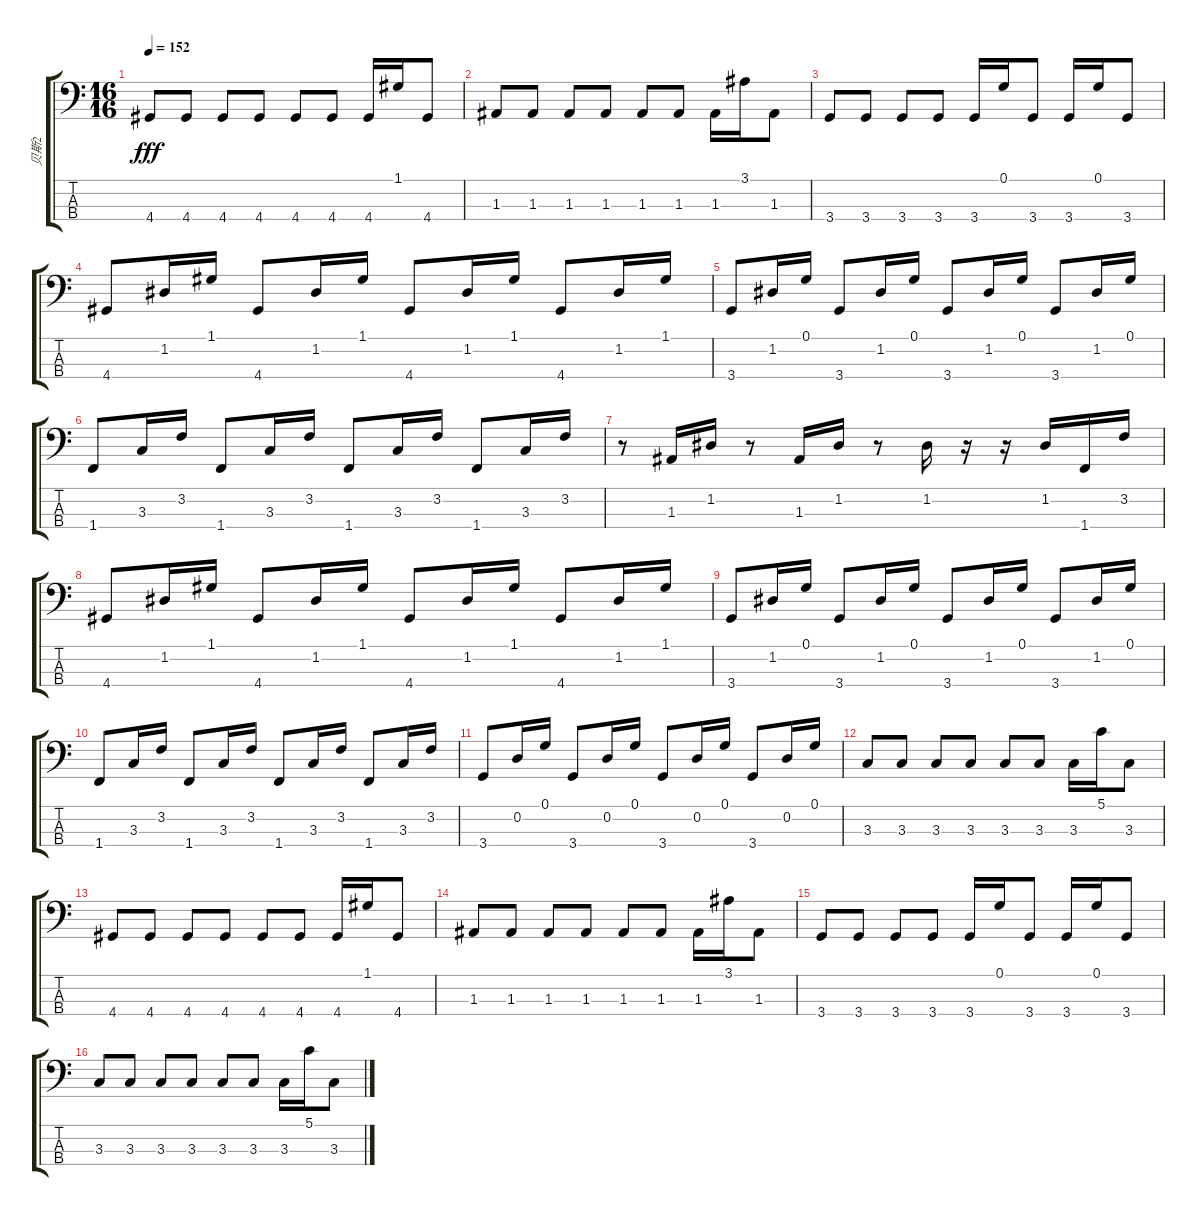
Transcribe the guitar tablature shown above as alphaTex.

\track ("贝斯2" "贝斯2") {instrument slapbass2}
\staff {score tabs}
\tuning (G2 D2 A1 E1) {hide}
\ts (16 16)
\tempo 152
\clef f4
\ks c
4.4.8{dy fff} 4.4.8 4.4.8 4.4.8 4.4.8 4.4.8 4.4.16 1.1.16 4.4.8 |
1.3.8 1.3.8 1.3.8 1.3.8 1.3.8 1.3.8 1.3.16 3.1.16 1.3.8 |
3.4.8 3.4.8 3.4.8 3.4.8 3.4.16 0.1.16 3.4.8 3.4.16 0.1.16 3.4.8 |
4.4.8 1.2.16 1.1.16 4.4.8 1.2.16 1.1.16 4.4.8 1.2.16 1.1.16 4.4.8 1.2.16 1.1.16 |
3.4.8 1.2.16 0.1.16 3.4.8 1.2.16 0.1.16 3.4.8 1.2.16 0.1.16 3.4.8 1.2.16 0.1.16 |
1.4.8 3.3.16 3.2.16 1.4.8 3.3.16 3.2.16 1.4.8 3.3.16 3.2.16 1.4.8 3.3.16 3.2.16 |
r.8 1.3.16 1.2.16 r.8 1.3.16 1.2.16 r.8 1.2.16 r.16 r.16 1.2.16 1.4.16 3.2.16 |
4.4.8 1.2.16 1.1.16 4.4.8 1.2.16 1.1.16 4.4.8 1.2.16 1.1.16 4.4.8 1.2.16 1.1.16 |
3.4.8 1.2.16 0.1.16 3.4.8 1.2.16 0.1.16 3.4.8 1.2.16 0.1.16 3.4.8 1.2.16 0.1.16 |
1.4.8 3.3.16 3.2.16 1.4.8 3.3.16 3.2.16 1.4.8 3.3.16 3.2.16 1.4.8 3.3.16 3.2.16 |
3.4.8 0.2.16 0.1.16 3.4.8 0.2.16 0.1.16 3.4.8 0.2.16 0.1.16 3.4.8 0.2.16 0.1.16 |
3.3.8 3.3.8 3.3.8 3.3.8 3.3.8 3.3.8 3.3.16 5.1.16 3.3.8 |
4.4.8 4.4.8 4.4.8 4.4.8 4.4.8 4.4.8 4.4.16 1.1.16 4.4.8 |
1.3.8 1.3.8 1.3.8 1.3.8 1.3.8 1.3.8 1.3.16 3.1.16 1.3.8 |
3.4.8 3.4.8 3.4.8 3.4.8 3.4.16 0.1.16 3.4.8 3.4.16 0.1.16 3.4.8 |
3.3.8 3.3.8 3.3.8 3.3.8 3.3.8 3.3.8 3.3.16 5.1.16 3.3.8
